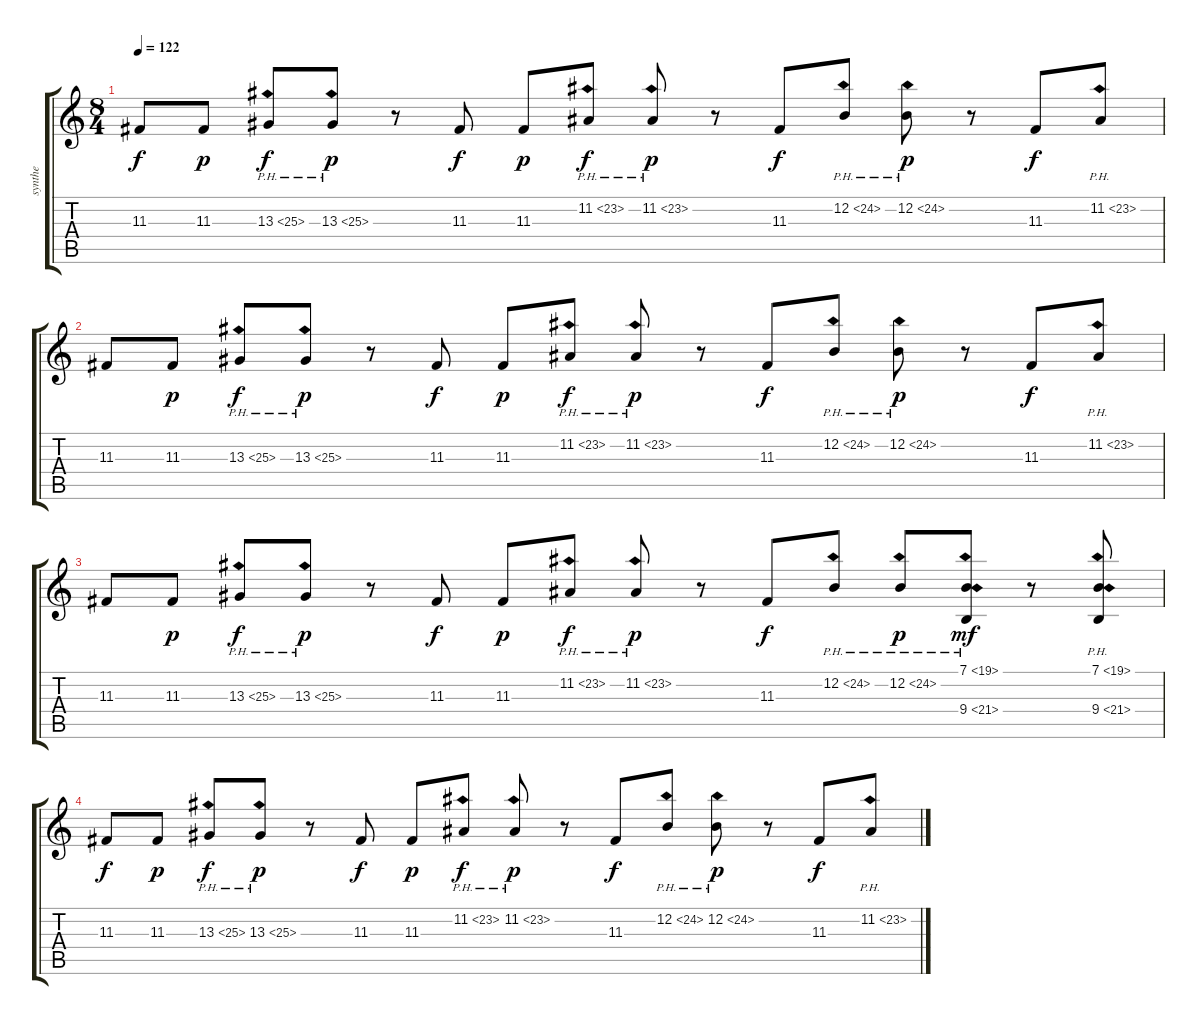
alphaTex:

\track ("synthe" "synthe") {instrument electricpiano1}
\staff {score tabs}
\tuning (E4 B3 G3 D3 A2 E2) {hide}
\ts (8 4)
\tempo 122
\clef g2
\ks c
11.3.8{dy f} 11.3.8{dy p} 13.3{ph 12}.8{dy f} 13.3{ph 12}.8{dy p} r.8 11.3.8{dy f} 11.3.8{dy p} 11.2{ph 12}.8{dy f} 11.2{ph 12}.8{dy p} r.8 11.3.8{dy f} 12.2{ph 12}.8 12.2{ph 12}.8{dy p} r.8 11.3.8{dy f} 11.2{ph 12}.8 |
11.3.8 11.3.8{dy p} 13.3{ph 12}.8{dy f} 13.3{ph 12}.8{dy p} r.8 11.3.8{dy f} 11.3.8{dy p} 11.2{ph 12}.8{dy f} 11.2{ph 12}.8{dy p} r.8 11.3.8{dy f} 12.2{ph 12}.8 12.2{ph 12}.8{dy p} r.8 11.3.8{dy f} 11.2{ph 12}.8 |
11.3.8 11.3.8{dy p} 13.3{ph 12}.8{dy f} 13.3{ph 12}.8{dy p} r.8 11.3.8{dy f} 11.3.8{dy p} 11.2{ph 12}.8{dy f} 11.2{ph 12}.8{dy p} r.8 11.3.8{dy f} 12.2{ph 12}.8 12.2{ph 12}.8{dy p} (7.1{ph 12} 9.4{ph 12}).8{dy mf} r.8 (7.1{ph 12} 9.4{ph 12}).8 |
11.3.8{dy f} 11.3.8{dy p} 13.3{ph 12}.8{dy f} 13.3{ph 12}.8{dy p} r.8 11.3.8{dy f} 11.3.8{dy p} 11.2{ph 12}.8{dy f} 11.2{ph 12}.8{dy p} r.8 11.3.8{dy f} 12.2{ph 12}.8 12.2{ph 12}.8{dy p} r.8 11.3.8{dy f} 11.2{ph 12}.8
